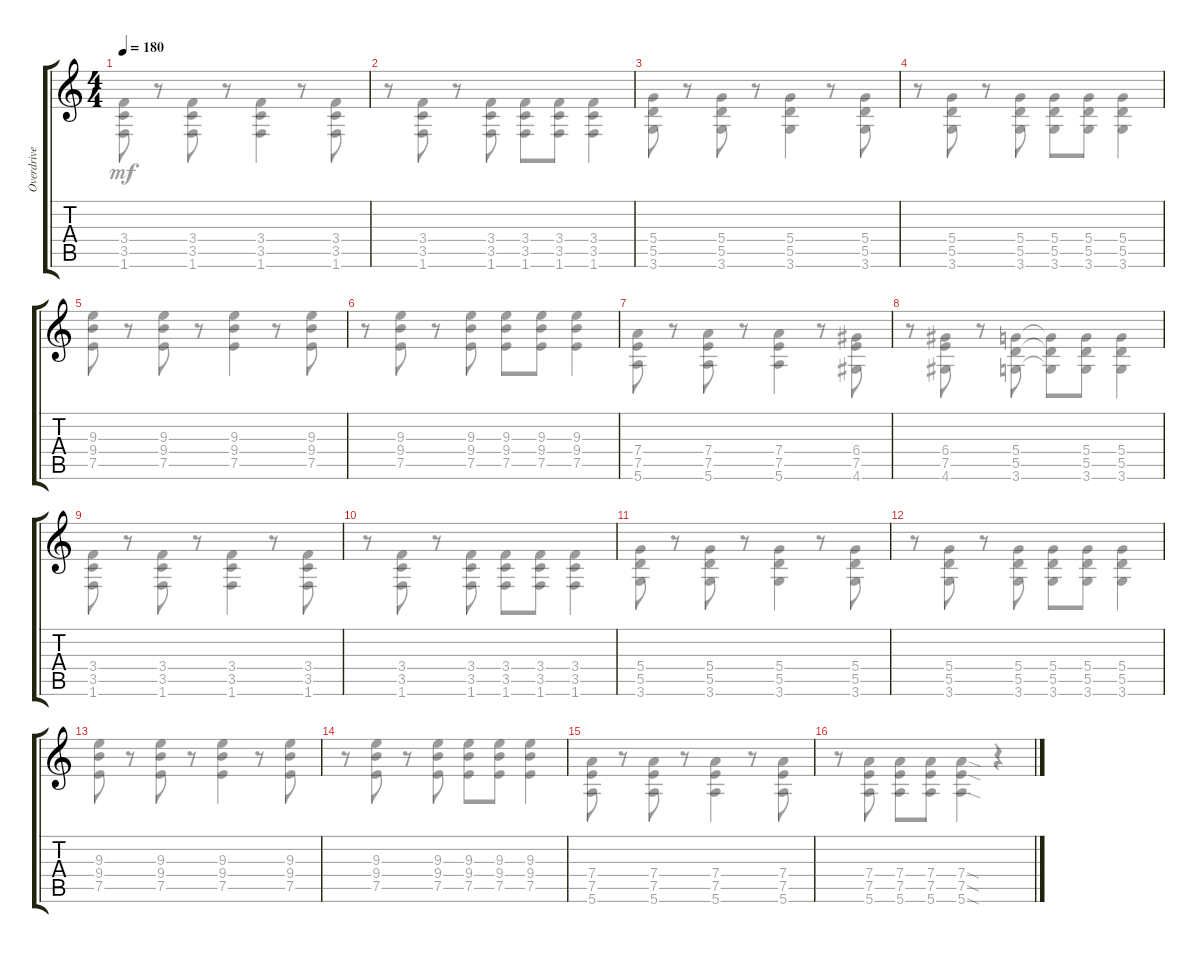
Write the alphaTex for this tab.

\track ("Overdrive Guitar" "Overdrive ") {instrument distortionguitar}
\staff {score tabs}
\tuning (E4 B3 G3 D3 A2 E2) {hide}
\voice
\ts (4 4)
\tempo 180
\clef g2
\ks c
|
|
|
|
|
|
|
|
|
|
|
|
|
|
|
\voice
\clef g2
\ks c
(3.4 3.5 1.6).8{dy mf} r.8 (3.4 3.5 1.6).8 r.8 (3.4 3.5 1.6).4 r.8 (3.4 3.5 1.6).8 |
r.8 (3.4 3.5 1.6).8 r.8 (3.4 3.5 1.6).8 (3.4 3.5 1.6).8 (3.4 3.5 1.6).8 (3.4 3.5 1.6).4 |
(5.4 5.5 3.6).8 r.8 (5.4 5.5 3.6).8 r.8 (5.4 5.5 3.6).4 r.8 (5.4 5.5 3.6).8 |
r.8 (5.4 5.5 3.6).8 r.8 (5.4 5.5 3.6).8 (5.4 5.5 3.6).8 (5.4 5.5 3.6).8 (5.4 5.5 3.6).4 |
(9.3 9.4 7.5).8 r.8 (9.3 9.4 7.5).8 r.8 (9.3 9.4 7.5).4 r.8 (9.3 9.4 7.5).8 |
r.8 (9.3 9.4 7.5).8 r.8 (9.3 9.4 7.5).8 (9.3 9.4 7.5).8 (9.3 9.4 7.5).8 (9.3 9.4 7.5).4 |
(7.4 7.5 5.6).8 r.8 (7.4 7.5 5.6).8 r.8 (7.4 7.5 5.6).4 r.8 (6.4 7.5 4.6).8 |
r.8 (6.4 7.5 4.6).8 r.8 (5.4 5.5 3.6).8 (5.4{t} 5.5{t} 3.6{t}).8 (5.4 5.5 3.6).8 (5.4 5.5 3.6).4 |
(3.4 3.5 1.6).8 r.8 (3.4 3.5 1.6).8 r.8 (3.4 3.5 1.6).4 r.8 (3.4 3.5 1.6).8 |
r.8 (3.4 3.5 1.6).8 r.8 (3.4 3.5 1.6).8 (3.4 3.5 1.6).8 (3.4 3.5 1.6).8 (3.4 3.5 1.6).4 |
(5.4 5.5 3.6).8 r.8 (5.4 5.5 3.6).8 r.8 (5.4 5.5 3.6).4 r.8 (5.4 5.5 3.6).8 |
r.8 (5.4 5.5 3.6).8 r.8 (5.4 5.5 3.6).8 (5.4 5.5 3.6).8 (5.4 5.5 3.6).8 (5.4 5.5 3.6).4 |
(9.3 9.4 7.5).8 r.8 (9.3 9.4 7.5).8 r.8 (9.3 9.4 7.5).4 r.8 (9.3 9.4 7.5).8 |
r.8 (9.3 9.4 7.5).8 r.8 (9.3 9.4 7.5).8 (9.3 9.4 7.5).8 (9.3 9.4 7.5).8 (9.3 9.4 7.5).4 |
(7.4 7.5 5.6).8 r.8 (7.4 7.5 5.6).8 r.8 (7.4 7.5 5.6).4 r.8 (7.4 7.5 5.6).8 |
r.8 (7.4 7.5 5.6).8 (7.4 7.5 5.6).8 (7.4 7.5 5.6).8 (7.4{sod} 7.5{sod} 5.6{sod}).4 r.4
